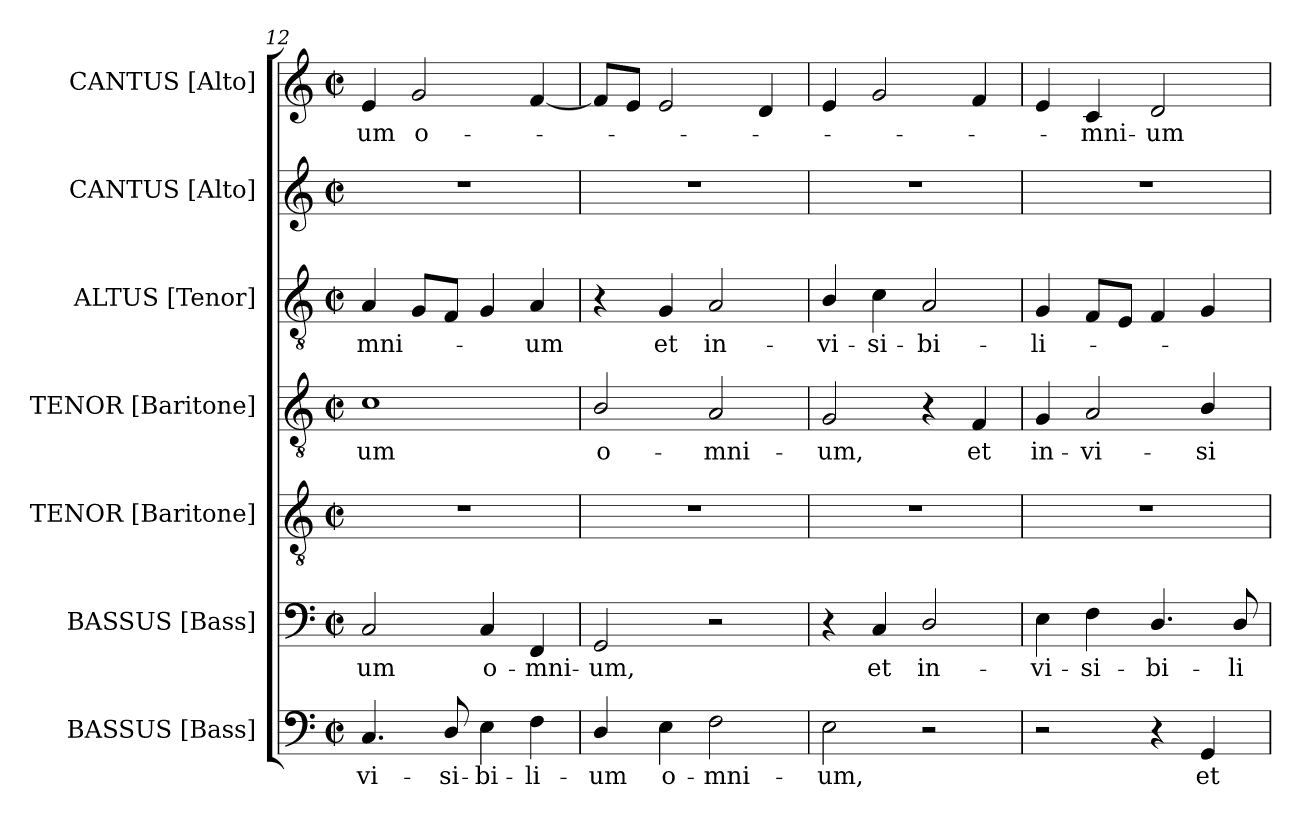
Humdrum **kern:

**kern	**text	**kern	**text	**kern	**kern	**text	**kern	**text	**kern	**kern	**text
*part7	*part7	*part6	*part6	*part5	*part4	*part4	*part3	*part3	*part2	*part1	*part1
*staff7	*staff7	*staff6	*staff6	*staff5	*staff4	*staff4	*staff3	*staff3	*staff2	*staff1	*staff1
*I"BASSUS [Bass]	*	*I"BASSUS [Bass]	*	*I"TENOR [Baritone]	*I"TENOR [Baritone]	*	*I"ALTUS [Tenor]	*	*I"CANTUS [Alto]	*I"CANTUS [Alto]	*
*I'B.	*	*I'B.	*	*I'Bar.	*I'Bar.	*	*I'T.	*	*I'A.	*I'A.	*
!!LO:LB:g=z
*clefF4	*	*clefF4	*	*clefGv2	*clefGv2	*	*clefGv2	*	*clefG2	*clefG2	*
*	*	*	*	*ITrd7c12	*ITrd7c12	*	*ITrd7c12	*	*	*	*
*k[]	*	*k[]	*	*k[]	*k[]	*	*k[]	*	*k[]	*k[]	*
*C:	*	*C:	*	*C:	*C:	*	*C:	*	*C:	*C:	*
*M2/2	*	*M2/2	*	*M2/2	*M2/2	*	*M2/2	*	*M2/2	*M2/2	*
*met(c|)	*	*met(c|)	*	*met(c|)	*met(c|)	*	*met(c|)	*	*met(c|)	*met(c|)	*
=12	=12	=12	=12	=12	=12	=12	=12	=12	=12	=12	=12
!	!LO:LY:b:color=#000000	!	!	!	!	!	!	!	!	!	!
!	!	!	!LO:LY:b:color=#000000	!	!	!	!	!	!	!	!
!	!	!	!	!	!	!LO:LY:b:color=#000000	!	!	!	!	!
!	!	!	!	!	!	!	!	!LO:LY:b:color=#000000	!	!	!
!	!	!	!	!	!	!	!	!	!	!	!LO:LY:b:color=#000000
4.Ci/	vi-	2Ci/	-um	1r	1Ci	-um	4AAi/	-mni-	1r	4ei/	-um
!	!	!	!	!	!	!	!	!	!	!	!LO:LY:b:color=#000000
.	.	.	.	.	.	.	8GGi/L	.	.	2gi/	o-
!	!LO:LY:b:color=#000000	!	!	!	!	!	!	!	!	!	!
8Di/	-si-	.	.	.	.	.	8FFi/J	.	.	.	.
!	!LO:LY:b:color=#000000	!	!	!	!	!	!	!	!	!	!
!	!	!	!LO:LY:b:color=#000000	!	!	!	!	!	!	!	!
4Ei\	-bi-	4Ci/	o-	.	.	.	4GGi/	.	.	.	.
!	!LO:LY:b:color=#000000	!	!	!	!	!	!	!	!	!	!
!	!	!	!LO:LY:b:color=#000000	!	!	!	!	!	!	!	!
!	!	!	!	!	!	!	!	!LO:LY:b:color=#000000	!	!	!
4Fi\	-li-	4FFi/	-mni-	.	.	.	4AAi/	-um	.	[<4fi/	.
=13	=13	=13	=13	=13	=13	=13	=13	=13	=13	=13	=13
!	!LO:LY:b:color=#000000	!	!	!	!	!	!	!	!	!	!
!	!	!	!LO:LY:b:color=#000000	!	!	!	!	!	!	!	!
!	!	!	!	!	!	!LO:LY:b:color=#000000	!	!	!	!	!
4Di/	-um	2GGi/	-um,	1r	2BBi/	o-	4r	.	1r	8fi/L]	.
.	.	.	.	.	.	.	.	.	.	8ei/J	.
!	!LO:LY:b:color=#000000	!	!	!	!	!	!	!	!	!	!
!	!	!	!	!	!	!	!	!LO:LY:b:color=#000000	!	!	!
4Ei\	o-	.	.	.	.	.	4GGi/	et	.	2ei/	.
!	!LO:LY:b:color=#000000	!	!	!	!	!	!	!	!	!	!
!	!	!	!	!	!	!LO:LY:b:color=#000000	!	!	!	!	!
!	!	!	!	!	!	!	!	!LO:LY:b:color=#000000	!	!	!
2Fi\	-mni-	2r	.	.	2AAi/	-mni-	2AAi/	in-	.	.	.
.	.	.	.	.	.	.	.	.	.	4di/	.
=14	=14	=14	=14	=14	=14	=14	=14	=14	=14	=14	=14
!	!LO:LY:b:color=#000000	!	!	!	!	!	!	!	!	!	!
!	!	!	!	!	!	!LO:LY:b:color=#000000	!	!	!	!	!
!	!	!	!	!	!	!	!	!LO:LY:b:color=#000000	!	!	!
2Ei\	-um,	4r	.	1r	2GGi/	-um,	4BBi/	-vi-	1r	4ei/	.
!	!	!	!LO:LY:b:color=#000000	!	!	!	!	!	!	!	!
!	!	!	!	!	!	!	!	!LO:LY:b:color=#000000	!	!	!
.	.	4Ci/	et	.	.	.	4Ci\	-si-	.	2gi/	.
!	!	!	!LO:LY:b:color=#000000	!	!	!	!	!	!	!	!
!	!	!	!	!	!	!	!	!LO:LY:b:color=#000000	!	!	!
2r	.	2Di/	in-	.	4r	.	2AAi/	-bi-	.	.	.
!	!	!	!	!	!	!LO:LY:b:color=#000000	!	!	!	!	!
.	.	.	.	.	4FFi/	et	.	.	.	4fi/	.
=15	=15	=15	=15	=15	=15	=15	=15	=15	=15	=15	=15
!	!	!	!LO:LY:b:color=#000000	!	!	!	!	!	!	!	!
!	!	!	!	!	!	!LO:LY:b:color=#000000	!	!	!	!	!
!	!	!	!	!	!	!	!	!LO:LY:b:color=#000000	!	!	!
2r	.	4Ei\	-vi-	1r	4GGi/	in-	4GGi/	-li-	1r	4ei/	.
!	!	!	!LO:LY:b:color=#000000	!	!	!	!	!	!	!	!
!	!	!	!	!	!	!LO:LY:b:color=#000000	!	!	!	!	!
!	!	!	!	!	!	!	!	!	!	!	!LO:LY:b:color=#000000
.	.	4Fi\	-si-	.	2AAi/	-vi-	8FFi/L	.	.	4ci/	-mni-
.	.	.	.	.	.	.	8EEi/J	.	.	.	.
!	!	!	!LO:LY:b:color=#000000	!	!	!	!	!	!	!	!
!	!	!	!	!	!	!	!	!	!	!	!LO:LY:b:color=#000000
4r	.	4.Di/	-bi-	.	.	.	4FFi/	.	.	2di/	-um
!	!LO:LY:b:color=#000000	!	!	!	!	!	!	!	!	!	!
!	!	!	!	!	!	!LO:LY:b:color=#000000	!	!	!	!	!
4GGi/	et	.	.	.	4BBi/	-si-	4GGi/	.	.	.	.
!	!	!	!LO:LY:b:color=#000000	!	!	!	!	!	!	!	!
.	.	8Di/	-li-	.	.	.	.	.	.	.	.
=	=	=	=	=	=	=	=	=	=	=	=
*-	*-	*-	*-	*-	*-	*-	*-	*-	*-	*-	*-
